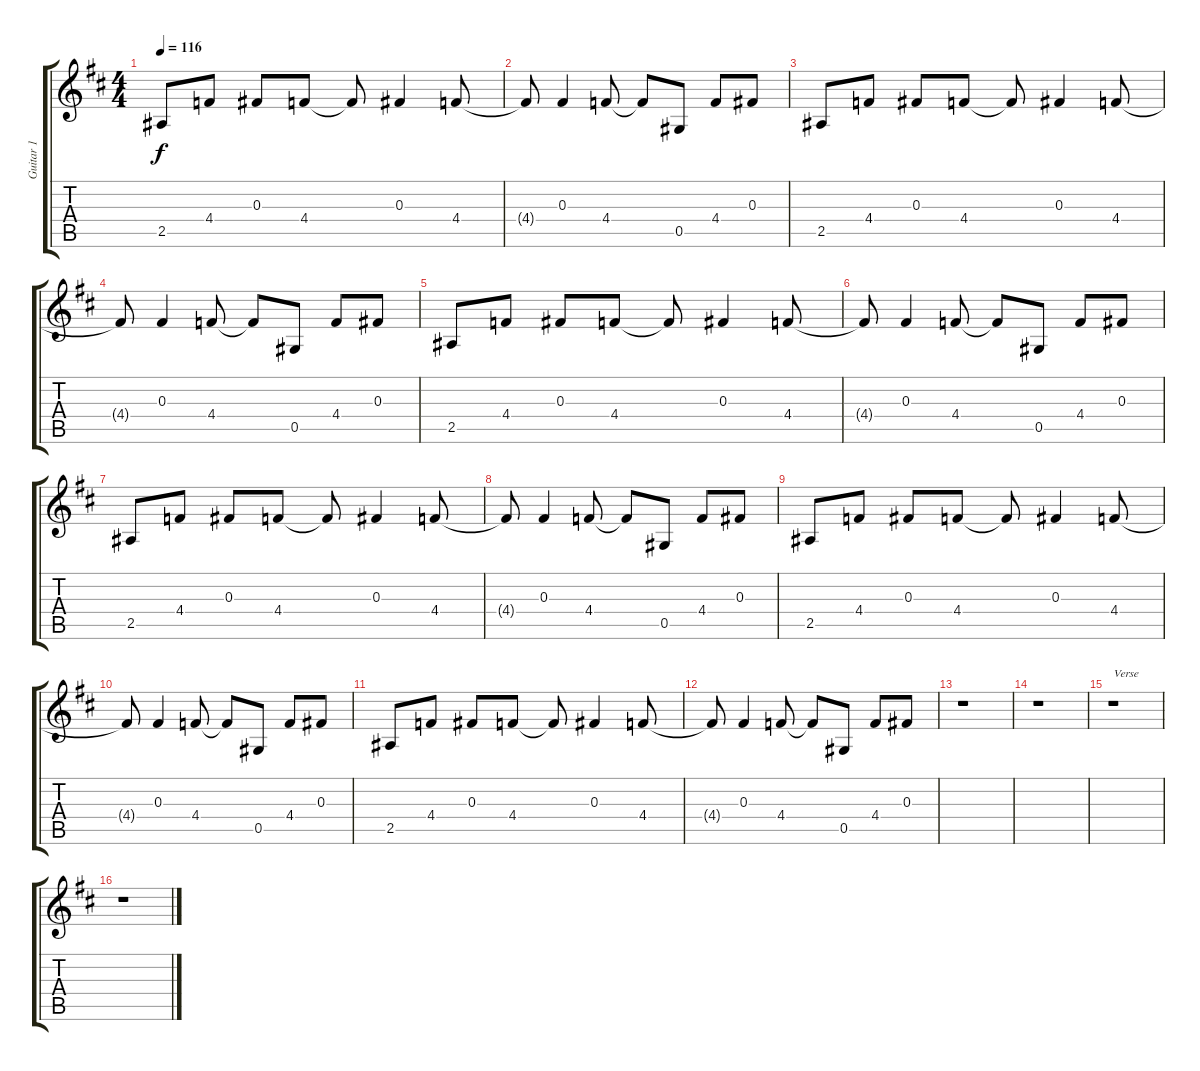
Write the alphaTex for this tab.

\track ("Guitar 1" "Guitar 1") {instrument electricguitarclean}
\staff {score tabs}
\tuning (Eb4 Bb3 Gb3 Db3 Ab2 Db2) {hide}
\ts (4 4)
\tempo 116
\clef g2
\ks d
2.5.8{dy f} 4.4.8 0.3.8 4.4.8 4.4{t}.8 0.3.4 4.4.8 |
4.4{t}.8 0.3.4 4.4.8 4.4{t}.8 0.5.8 4.4.8 0.3.8 |
2.5.8 4.4.8 0.3.8 4.4.8 4.4{t}.8 0.3.4 4.4.8 |
4.4{t}.8 0.3.4 4.4.8 4.4{t}.8 0.5.8 4.4.8 0.3.8 |
2.5.8 4.4.8 0.3.8 4.4.8 4.4{t}.8 0.3.4 4.4.8 |
4.4{t}.8 0.3.4 4.4.8 4.4{t}.8 0.5.8 4.4.8 0.3.8 |
2.5.8 4.4.8 0.3.8 4.4.8 4.4{t}.8 0.3.4 4.4.8 |
4.4{t}.8 0.3.4 4.4.8 4.4{t}.8 0.5.8 4.4.8 0.3.8 |
2.5.8 4.4.8 0.3.8 4.4.8 4.4{t}.8 0.3.4 4.4.8 |
4.4{t}.8 0.3.4 4.4.8 4.4{t}.8 0.5.8 4.4.8 0.3.8 |
2.5.8 4.4.8 0.3.8 4.4.8 4.4{t}.8 0.3.4 4.4.8 |
4.4{t}.8 0.3.4 4.4.8 4.4{t}.8 0.5.8 4.4.8 0.3.8 |
r.1 |
r.1 |
r.1{txt "Verse"} |
r.1
